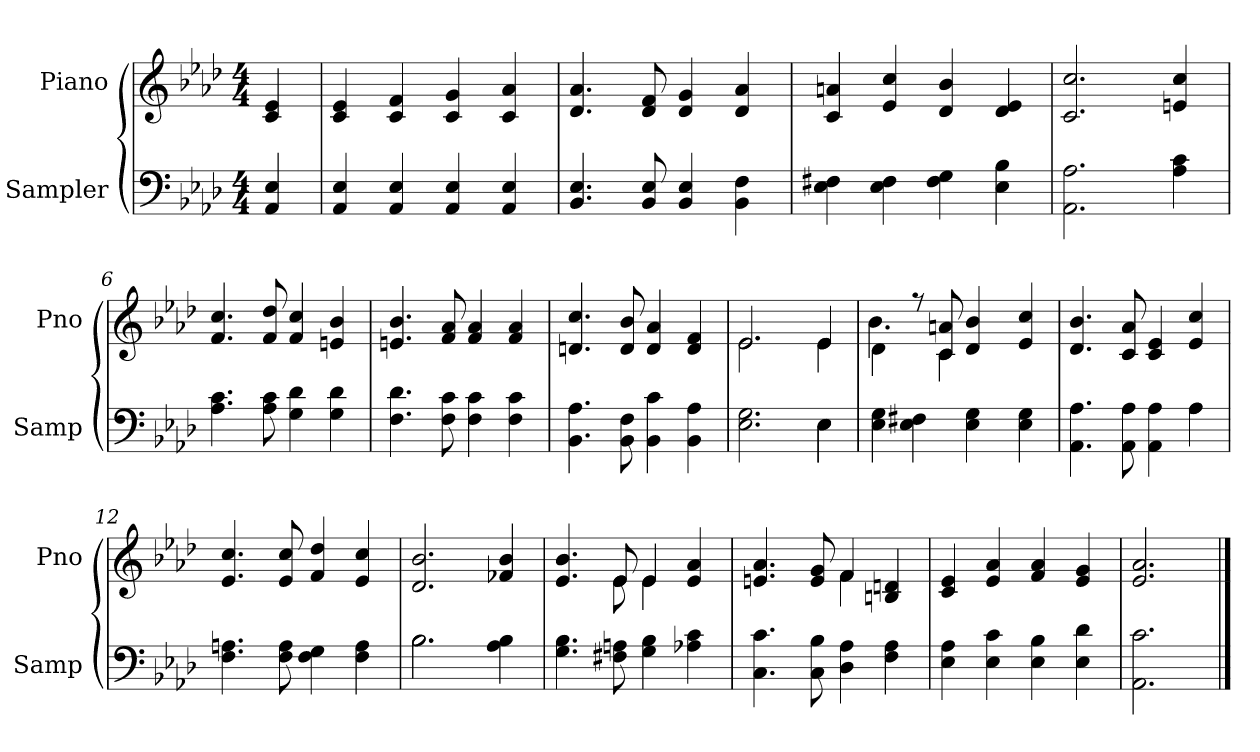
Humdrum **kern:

**kern	**kern
*part2	*part1
*staff2	*staff1
*I"Sampler	*I"Piano
*I'Samp	*I'Pno
*clefF4	*clefG2
*k[b-e-a-d-]	*k[b-e-a-d-]
*A-:	*A-:
*M4/4	*M4/4
=1	=1
4AA- 4E-	4c 4e-
=2	=2
4AA- 4E-	4c 4e-
4AA- 4E-	4c 4f
4AA- 4E-	4c 4g
4AA- 4E-	4c 4a-
=3	=3
4.BB- 4.E-	4.d- 4.a-
8BB- 8E-	8d- 8f
4BB- 4E-	4d- 4g
4BB- 4F	4d- 4a-
=4	=4
4E- 4F#X	4c 4an
4E- 4F#	4e- 4cc
4F# 4G	4d- 4b-
4E- 4B-	4d- 4e-
=5	=5
2.AA- 2.A-	2.c 2.cc
4A- 4c	4en 4cc
=6	=6
4.A- 4.c	4.f 4.cc
8A- 8c	8f 8dd-
4G 4d-	4f 4cc
4G 4d-	4en 4b-
=7	=7
4.F 4.d-	4.en 4.b-
8F 8c	8f 8a-
4F 4c	4f 4a-
4F 4c	4f 4a-
=8	=8
4.BB- 4.A-	4.dn 4.cc
8BB- 8F	8d 8b-
4BB- 4c	4d 4a-
4BB- 4A-	4d 4f
=9	=9
*^	*^
2.E- 2.G	2.ryy	2.e-/	2.e-
4E-\	4E-	4e-/	4e-
*v	*v	*	*
=10	=10	=10
4E- 4G	4d-\	4.b-
4E- 4F#X	8r	.
.	8c/ 8an/	4c
4E- 4G	4d- 4b-	.
.	.	4.ryy
4E- 4G	4e- 4cc	.
*	*v	*v
=11	=11
*^	*
4.AA- 4.A-	2.ryy	4.d- 4.b-
8AA- 8A-	.	8c 8a-
4AA- 4A-	.	4c 4e-
4A-\	4A-	4e- 4cc
*v	*v	*
=12	=12
4.F 4.An	4.e- 4.cc
8F 8A	8e- 8cc
4F 4G	4f 4dd-
4F 4A	4e- 4cc
=13	=13
*^	*
2.B-\	2.B-	2.d- 2.b-
4A- 4B-	4ryy	4f-X 4b-
*v	*v	*
=14	=14
*	*^
4.G 4.B-	4.e- 4.b-	4.ryy
8F#X 8An	8e-/	8e-
4G 4B-	4e-/	4e-
4A-X 4c	4e- 4a-	4ryy
=15	=15	=15
4.C 4.c	4.en 4.a-	2ryy
8C 8B-	8e 8g	.
4D- 4A-	4f/	4f
4F 4A-	4Bn 4dn	4ryy
*	*v	*v
=16	=16
4E- 4A-	4c 4e-
4E- 4c	4e- 4a-
4E- 4B-	4f 4a-
4E- 4d-	4e- 4g
=17	=17
2.AA- 2.c	2.e- 2.a-
==	==
*-	*-
